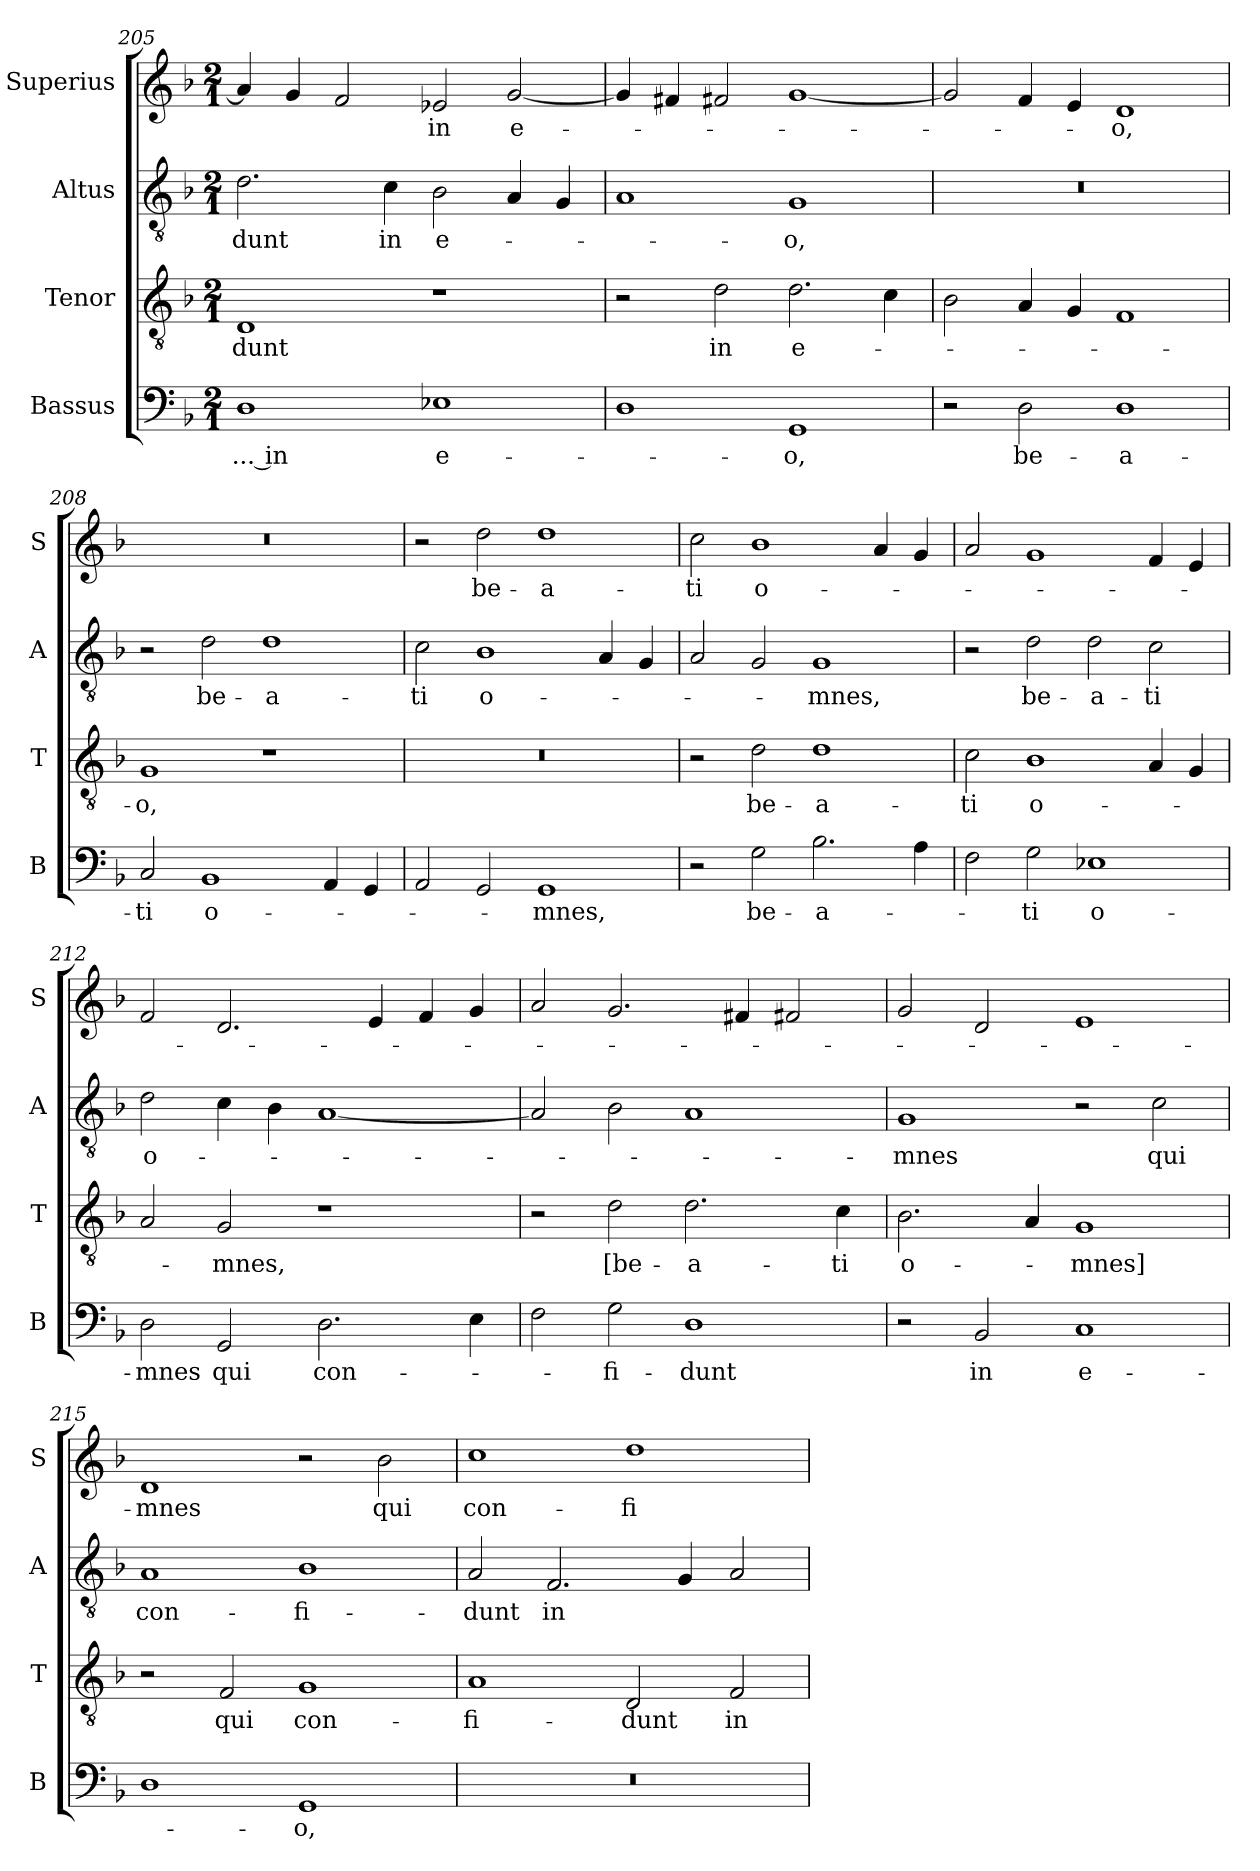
**kern	**text	**kern	**text	**kern	**text	**kern	**text
*part4	*part4	*part3	*part3	*part2	*part2	*part1	*part1
*staff4	*staff4	*staff3	*staff3	*staff2	*staff2	*staff1	*staff1
*I"Bassus	*	*I"Tenor	*	*I"Altus	*	*I"Superius	*
*I'B	*	*I'T	*	*I'A	*	*I'S	*
*clefF4	*	*clefGv2	*	*clefGv2	*	*clefG2	*
*k[b-]	*	*k[b-]	*	*k[b-]	*	*k[b-]	*
*F:	*	*F:	*	*F:	*	*F:	*
*M2/1	*	*M2/1	*	*M2/1	*	*M2/1	*
=205	=205	=205	=205	=205	=205	=205	=205
1D	... in	1D	-dunt	2.d	-dunt	4a]	.
.	.	.	.	.	.	4g	.
.	.	.	.	.	.	2f	.
.	.	.	.	4c	in	.	.
1E-X	e-	1r	.	2B-	e-	2e-X	in
.	.	.	.	4A	.	[2g	e-
.	.	.	.	4G	.	.	.
=206	=206	=206	=206	=206	=206	=206	=206
1D	.	2r	.	1A	.	4g]	.
.	.	.	.	.	.	4f#X	.
.	.	2d	in	.	.	2f#X	.
1GG	-o,	2.d	e-	1G	-o,	[1g	.
.	.	4c	.	.	.	.	.
=207	=207	=207	=207	=207	=207	=207	=207
2r	.	2B-	.	0r	.	2g]	.
2D	be-	4A	.	.	.	4f	.
.	.	4G	.	.	.	4e	.
1D	-a-	1F	.	.	.	1d	-o,
=208	=208	=208	=208	=208	=208	=208	=208
2C	-ti	1G	-o,	2r	.	0r	.
1BB-	o-	.	.	2d	be-	.	.
.	.	1r	.	1d	-a-	.	.
4AA	.	.	.	.	.	.	.
4GG	.	.	.	.	.	.	.
=209	=209	=209	=209	=209	=209	=209	=209
2AA	.	0r	.	2c	-ti	2r	.
2GG	.	.	.	1B-	o-	2dd	be-
1GG	-mnes,	.	.	.	.	1dd	-a-
.	.	.	.	4A	.	.	.
.	.	.	.	4G	.	.	.
=210	=210	=210	=210	=210	=210	=210	=210
2r	.	2r	.	2A	.	2cc	-ti
2G	be-	2d	be-	2G	.	1b-	o-
2.B-	-a-	1d	-a-	1G	-mnes,	.	.
.	.	.	.	.	.	4a	.
4A	.	.	.	.	.	4g	.
=211	=211	=211	=211	=211	=211	=211	=211
2F	.	2c	-ti	2r	.	2a	.
2G	-ti	1B-	o-	2d	be-	1g	.
1E-X	o-	.	.	2d	-a-	.	.
.	.	4A	.	2c	-ti	4f	.
.	.	4G	.	.	.	4e	.
=212	=212	=212	=212	=212	=212	=212	=212
2D	-mnes	2A	.	2d	o-	2f	.
2GG	qui	2G	-mnes,	4c	.	2.d	.
.	.	.	.	4B-	.	.	.
2.D	con-	1r	.	[1A	.	.	.
.	.	.	.	.	.	4e	.
.	.	.	.	.	.	4f	.
4E	.	.	.	.	.	4g	.
=213	=213	=213	=213	=213	=213	=213	=213
2F	.	2r	.	2A]	.	2a	.
2G	-fi-	2d	[be-	2B-	.	2.g	.
1D	-dunt	2.d	-a-	1A	.	.	.
.	.	.	.	.	.	4f#X	.
.	.	.	.	.	.	2f#X	.
.	.	4c	-ti	.	.	.	.
=214	=214	=214	=214	=214	=214	=214	=214
2r	.	2.B-	o-	1G	-mnes	2g	.
2BB-	in	.	.	.	.	2d	.
.	.	4A	.	.	.	.	.
1C	e-	1G	-mnes]	2r	.	1e	.
.	.	.	.	2c	qui	.	.
=215	=215	=215	=215	=215	=215	=215	=215
1D	.	2r	.	1A	con-	1d	-mnes
.	.	2F	qui	.	.	.	.
1GG	-o,	1G	con-	1B-	-fi-	2r	.
.	.	.	.	.	.	2b-	qui
=216	=216	=216	=216	=216	=216	=216	=216
0r	.	1A	-fi-	2A	-dunt	1cc	con-
.	.	.	.	2.F	in	.	.
.	.	2D	-dunt	.	.	1dd	-fi-
.	.	.	.	4G	.	.	.
.	.	2F	in	2A	.	.	.
=	=	=	=	=	=	=	=
*-	*-	*-	*-	*-	*-	*-	*-
